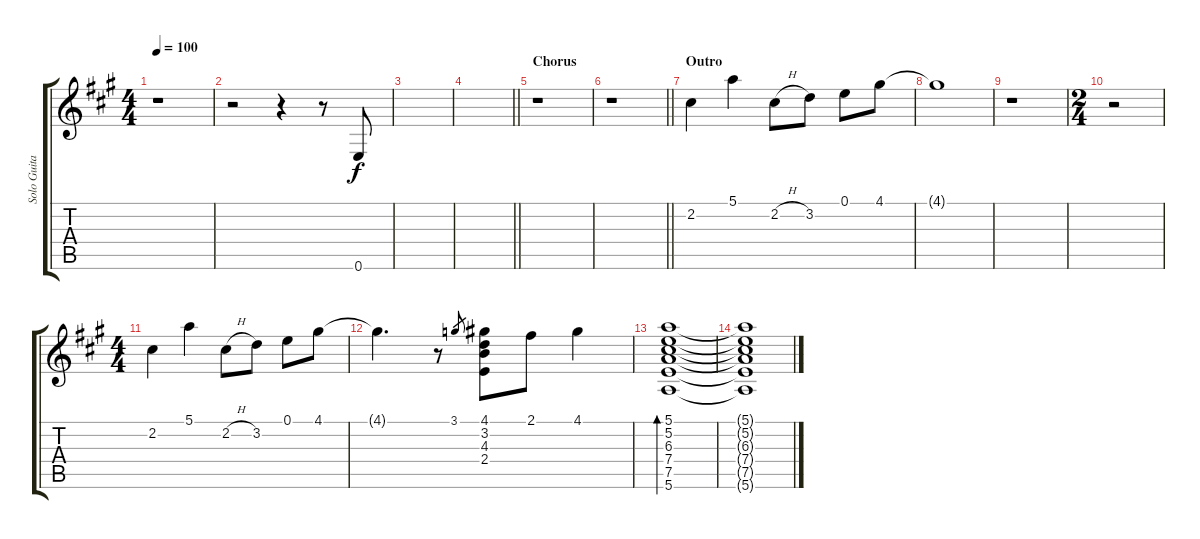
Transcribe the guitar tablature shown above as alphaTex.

\track ("Solo Guitar" "Solo Guita") {instrument overdrivenguitar}
\staff {score tabs}
\tuning (E4 B3 G3 D3 A2 E2) {hide}
\ts (4 4)
\tempo 100
\clef g2
\ks a
r.1{dy f} |
r.2 r.4 r.8 0.6.8 |
|
\barLineRight lightlight
|
\section ("" "Chorus")
r.1 |
\barLineRight lightlight
r.1 |
\section ("" "Outro")
2.2.4 5.1.4 2.2{h}.8 3.2.8 0.1.8 4.1.8 |
4.1{t}.1 |
r.1 |
\ts (2 4)
r.2 |
\ts (4 4)
2.2.4 5.1.4 2.2{h}.8 3.2.8 0.1.8 4.1.8 |
4.1{t}.4{d} r.8 3.1.8{gr} (4.1 3.2 4.3 2.4).8 2.1.8 4.1.4 |
(5.1 5.2 6.3 7.4 7.5 5.6).1{bd 480} |
(5.1{t} 5.2{t} 6.3{t} 7.4{t} 7.5{t} 5.6{t}).1
